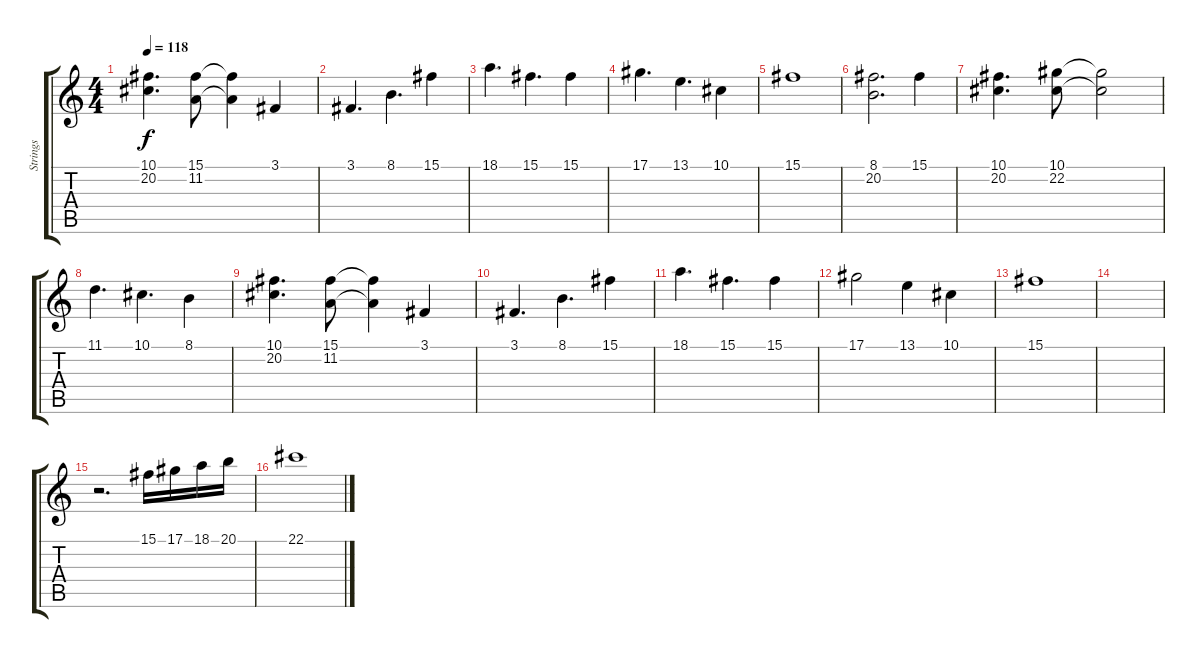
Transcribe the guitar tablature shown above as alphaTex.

\track ("Strings" "Strings") {instrument stringensemble2}
\staff {score tabs}
\tuning (Eb4 Bb3 Gb3 Db3 Ab2 Eb2) {hide}
\ts (4 4)
\tempo 118
\clef g2
\ks c
(10.1 20.2).4{d dy f} (15.1 11.2).8 (15.1{t} 11.2{t}).4 3.1.4 |
3.1.4{d} 8.1.4{d} 15.1.4 |
18.1.4{d} 15.1.4{d} 15.1.4 |
17.1.4{d} 13.1.4{d} 10.1.4 |
15.1.1 |
(8.1 20.2).2{d} 15.1.4 |
(10.1 20.2).4{d} (10.1 22.2).8 (10.1{t} 22.2{t}).2 |
11.1.4{d} 10.1.4{d} 8.1.4 |
(10.1 20.2).4{d} (15.1 11.2).8 (15.1{t} 11.2{t}).4 3.1.4 |
3.1.4{d} 8.1.4{d} 15.1.4 |
18.1.4{d} 15.1.4{d} 15.1.4 |
17.1.2 13.1.4 10.1.4 |
15.1.1 |
|
r.2{d volume 10} 15.1.16 17.1.16 18.1.16 20.1.16 |
22.1.1
